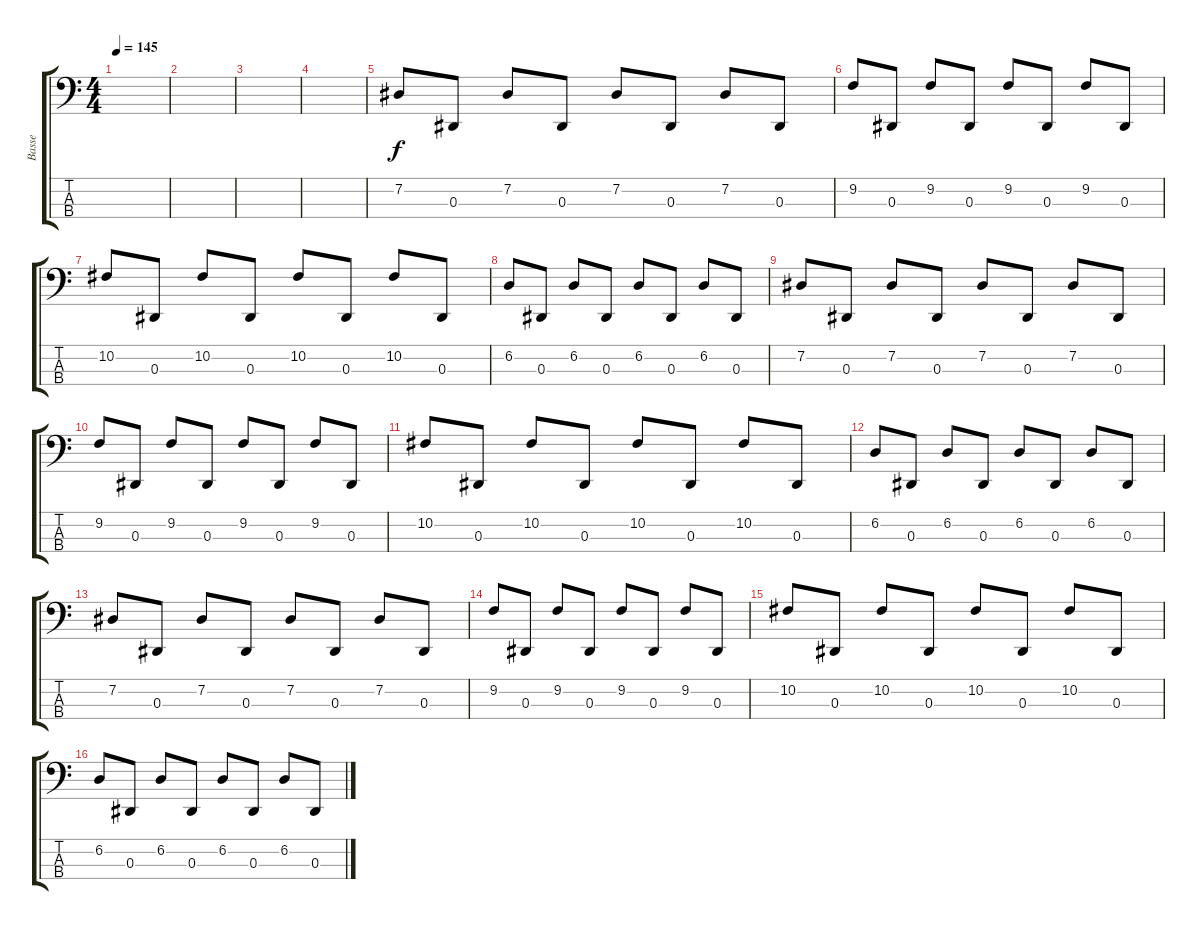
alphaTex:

\track ("Basse" "Basse") {instrument electricbasspick}
\staff {score tabs}
\tuning (Db2 Ab1 Eb1 Bb0) {hide}
\ts (4 4)
\tempo 145
\clef f4
\ks c
|
|
|
|
7.2.8 0.3.8 7.2.8 0.3.8 7.2.8 0.3.8 7.2.8 0.3.8 |
9.2.8 0.3.8 9.2.8 0.3.8 9.2.8 0.3.8 9.2.8 0.3.8 |
10.2.8 0.3.8 10.2.8 0.3.8 10.2.8 0.3.8 10.2.8 0.3.8 |
6.2.8 0.3.8 6.2.8 0.3.8 6.2.8 0.3.8 6.2.8 0.3.8 |
7.2.8 0.3.8 7.2.8 0.3.8 7.2.8 0.3.8 7.2.8 0.3.8 |
9.2.8 0.3.8 9.2.8 0.3.8 9.2.8 0.3.8 9.2.8 0.3.8 |
10.2.8 0.3.8 10.2.8 0.3.8 10.2.8 0.3.8 10.2.8 0.3.8 |
6.2.8 0.3.8 6.2.8 0.3.8 6.2.8 0.3.8 6.2.8 0.3.8 |
7.2.8 0.3.8 7.2.8 0.3.8 7.2.8 0.3.8 7.2.8 0.3.8 |
9.2.8 0.3.8 9.2.8 0.3.8 9.2.8 0.3.8 9.2.8 0.3.8 |
10.2.8 0.3.8 10.2.8 0.3.8 10.2.8 0.3.8 10.2.8 0.3.8 |
6.2.8 0.3.8 6.2.8 0.3.8 6.2.8 0.3.8 6.2.8 0.3.8
